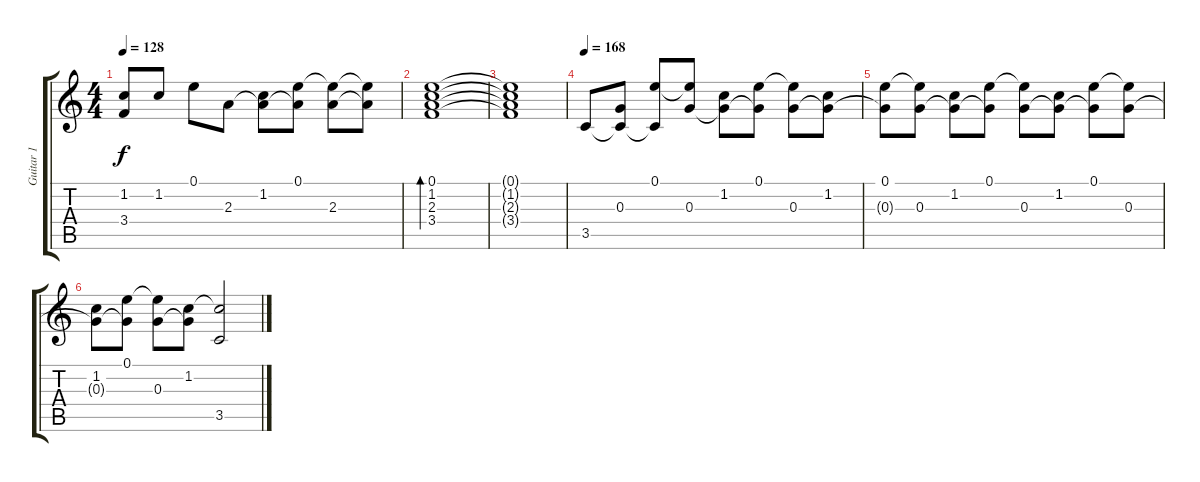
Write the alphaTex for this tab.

\track ("Guitar 1" "Guitar 1") {instrument acousticguitarnylon}
\staff {score tabs}
\tuning (E4 B3 G3 D3 A2 E2) {hide}
\ts (4 4)
\tempo 128
\clef g2
\ks c
(1.2{t} 3.4).8{dy f} 1.2.8 0.1.8 2.3.8 (1.2 2.3{t}).8 (0.1 2.3{t}).8 (0.1{t} 2.3).8 (0.1{t} 2.3{t}).8 |
(0.1 1.2 2.3 3.4).1{bd 480} |
(0.1{t} 1.2{t} 2.3{t} 3.4{t}).1 |
\tempo 168
3.5.8{volume 3 balance 16} (0.3 3.5{t}).8 (0.1 3.5{t}).8 (0.1{t} 0.3).8 (1.2 0.3{t}).8 (0.1 0.3{t}).8 (0.1{t} 0.3).8 (1.2 0.3{t}).8 |
(0.1 0.3{t}).8 (0.1{t} 0.3).8 (1.2 0.3{t}).8 (0.1 0.3{t}).8 (0.1{t} 0.3).8 (1.2 0.3{t}).8 (0.1 0.3{t}).8 (0.1{t} 0.3).8 |
(1.2 0.3{t}).8 (0.1 0.3{t}).8 (0.1{t} 0.3).8 (1.2 0.3{t}).8 (1.2{t} 3.5).2
